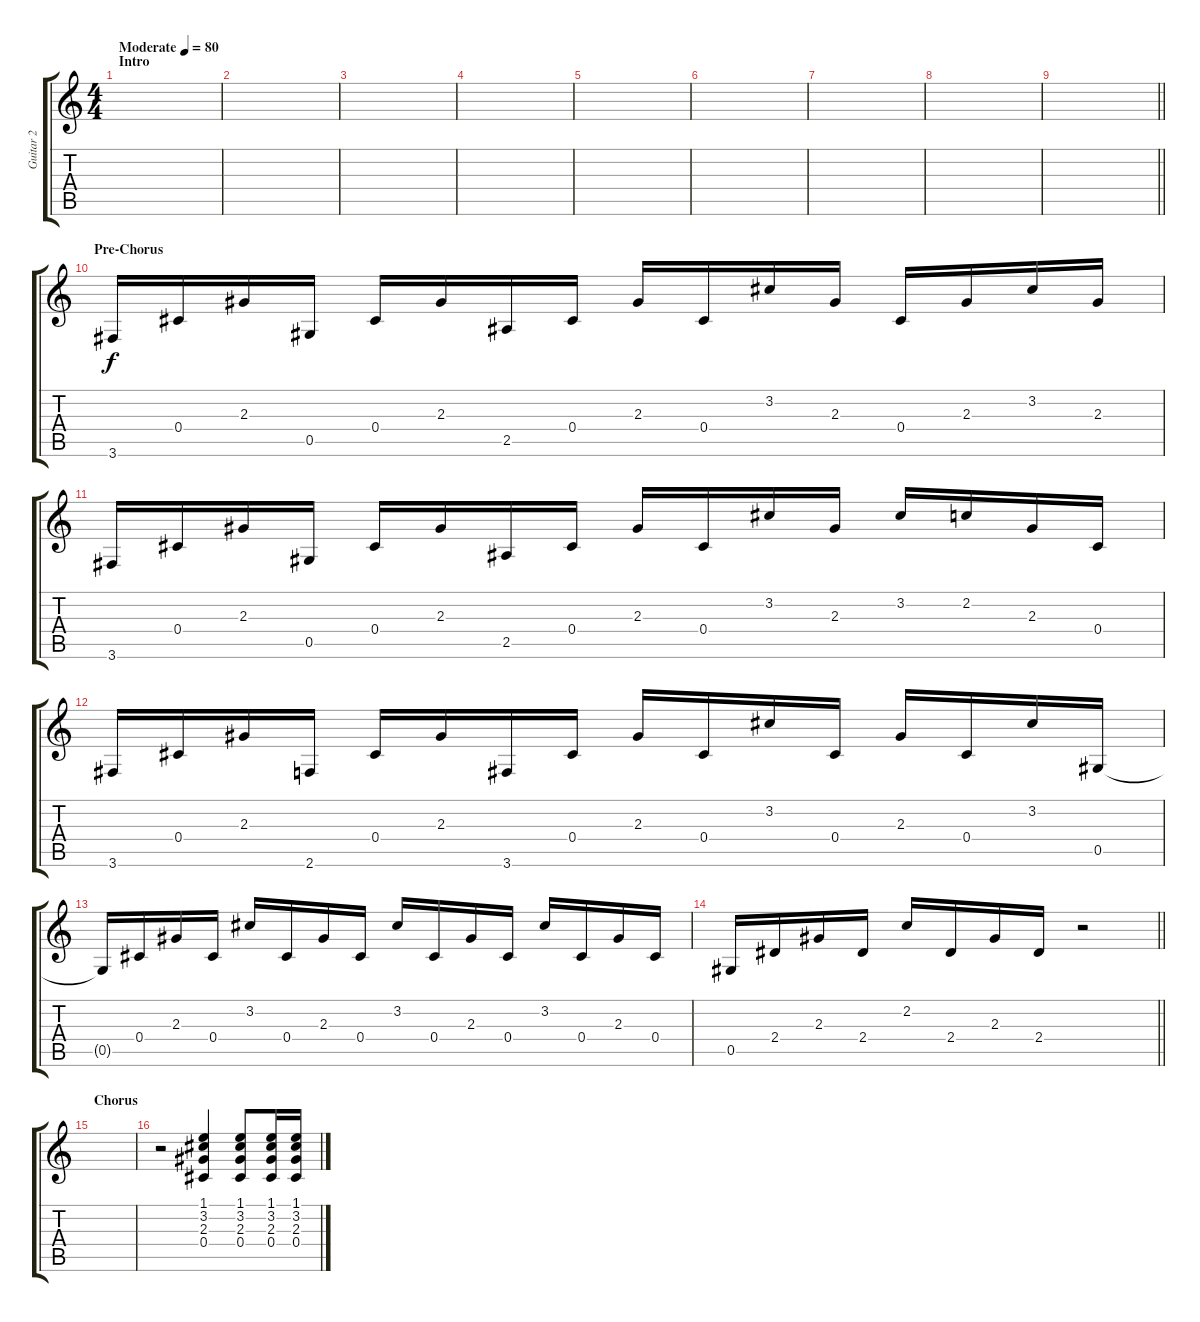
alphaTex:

\track ("Guitar 2" "Guitar 2") {instrument overdrivenguitar}
\staff {score tabs}
\tuning (Eb4 Bb3 Gb3 Db3 Ab2 Eb2) {hide}
\ts (4 4)
\section ("" "Intro")
\tempo (80 "Moderate")
\clef g2
\ks c
|
|
|
|
|
|
|
|
\barLineRight lightlight
|
\section ("" "Pre-Chorus")
3.6.16 0.4.16 2.3.16 0.5.16 0.4.16 2.3.16 2.5.16 0.4.16 2.3.16 0.4.16 3.2.16 2.3.16 0.4.16 2.3.16 3.2.16 2.3.16 |
3.6.16 0.4.16 2.3.16 0.5.16 0.4.16 2.3.16 2.5.16 0.4.16 2.3.16 0.4.16 3.2.16 2.3.16 3.2.16 2.2.16 2.3.16 0.4.16 |
3.6.16 0.4.16 2.3.16 2.6.16 0.4.16 2.3.16 3.6.16 0.4.16 2.3.16 0.4.16 3.2.16 0.4.16 2.3.16 0.4.16 3.2.16 0.5.16 |
0.5{t}.16 0.4.16 2.3.16 0.4.16 3.2.16 0.4.16 2.3.16 0.4.16 3.2.16 0.4.16 2.3.16 0.4.16 3.2.16 0.4.16 2.3.16 0.4.16 |
\barLineRight lightlight
0.5.16 2.4.16 2.3.16 2.4.16 2.2.16 2.4.16 2.3.16 2.4.16 r.2 |
\section ("" "Chorus")
|
r.2 (1.1 3.2 2.3 0.4).4 (1.1 3.2 2.3 0.4).8 (1.1 3.2 2.3 0.4).16 (1.1 3.2 2.3 0.4).16
